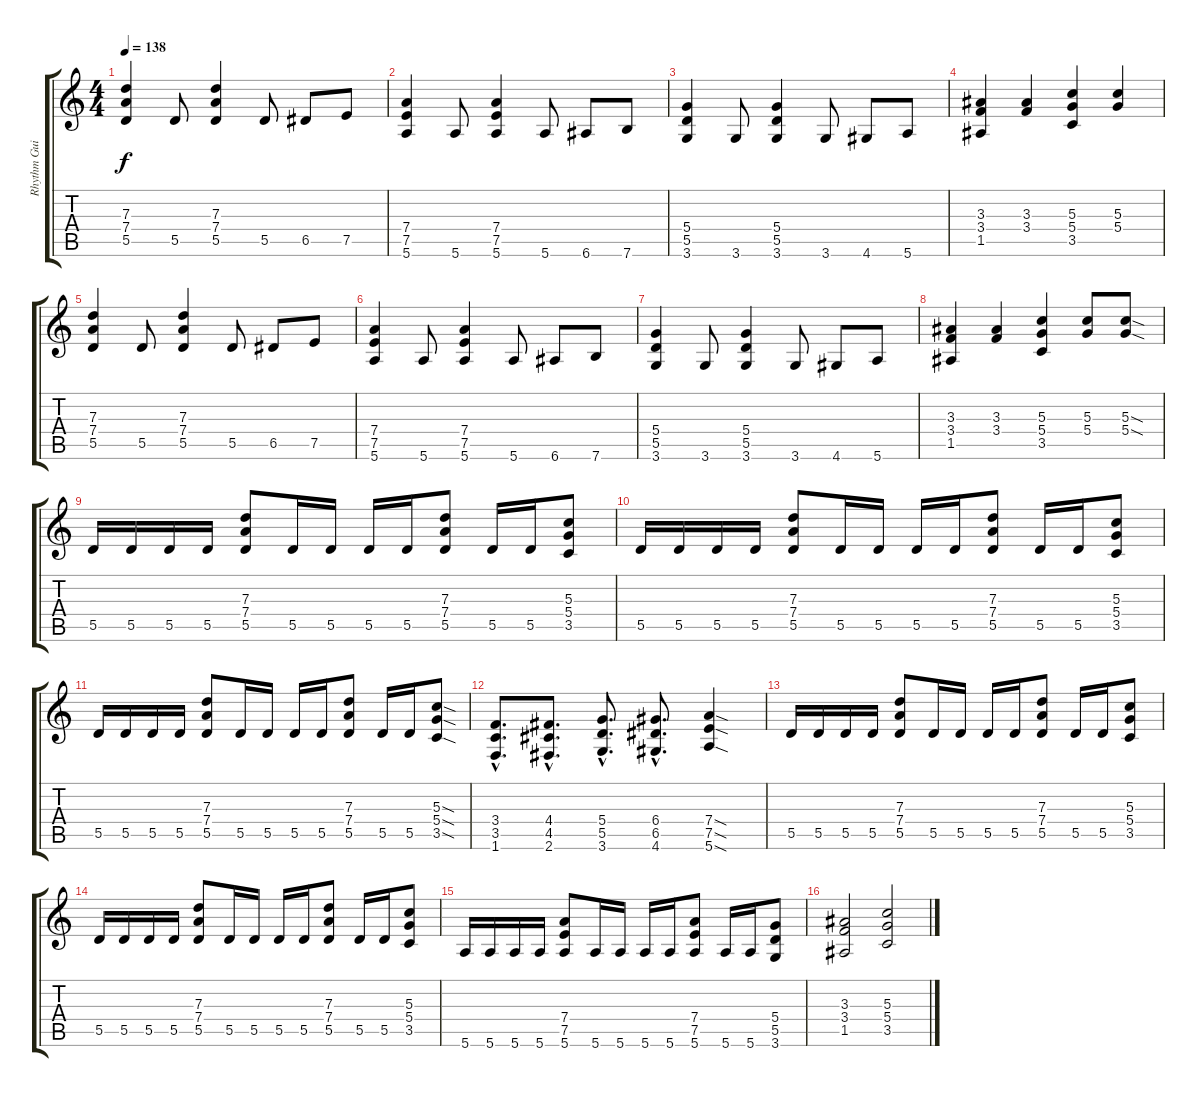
\track ("Rhythm Guitar" "Rhythm Gui") {instrument distortionguitar}
\staff {score tabs}
\tuning (E4 B3 G3 D3 A2 E2) {hide}
\ts (4 4)
\section ("" "")
\tempo 138
\clef g2
\ks c
(7.3 7.4 5.5).4{dy f instrument distortionguitar} 5.5.8 (7.3 7.4 5.5).4 5.5.8 6.5.8 7.5.8 |
(7.4 7.5 5.6).4 5.6.8 (7.4 7.5 5.6).4 5.6.8 6.6.8 7.6.8 |
(5.4 5.5 3.6).4 3.6.8 (5.4 5.5 3.6).4 3.6.8 4.6.8 5.6.8 |
(3.3 3.4 1.5).4 (3.3 3.4).4 (5.3 5.4 3.5).4 (5.3 5.4).4 |
(7.3 7.4 5.5).4 5.5.8 (7.3 7.4 5.5).4 5.5.8 6.5.8 7.5.8 |
(7.4 7.5 5.6).4 5.6.8 (7.4 7.5 5.6).4 5.6.8 6.6.8 7.6.8 |
(5.4 5.5 3.6).4 3.6.8 (5.4 5.5 3.6).4 3.6.8 4.6.8 5.6.8 |
(3.3 3.4 1.5).4 (3.3 3.4).4 (5.3 5.4 3.5).4 (5.3 5.4).8 (5.3{sod} 5.4{sod}).8 |
5.5.16 5.5.16 5.5.16 5.5.16 (7.3 7.4 5.5).8 5.5.16 5.5.16 5.5.16 5.5.16 (7.3 7.4 5.5).8 5.5.16 5.5.16 (5.3 5.4 3.5).8 |
5.5.16 5.5.16 5.5.16 5.5.16 (7.3 7.4 5.5).8 5.5.16 5.5.16 5.5.16 5.5.16 (7.3 7.4 5.5).8 5.5.16 5.5.16 (5.3 5.4 3.5).8 |
5.5.16 5.5.16 5.5.16 5.5.16 (7.3 7.4 5.5).8 5.5.16 5.5.16 5.5.16 5.5.16 (7.3 7.4 5.5).8 5.5.16 5.5.16 (5.3{sod} 5.4{sod} 3.5{sod}).8 |
(3.4{hac} 3.5{hac} 1.6{hac}).8{d} (4.4{hac} 4.5{hac} 2.6{hac}).8{d} (5.4{hac} 5.5{hac} 3.6{hac}).8{d} (6.4{hac} 6.5{hac} 4.6{hac}).8{d} (7.4{sod} 7.5{sod} 5.6{sod}).4 |
\section ("" "")
5.5.16 5.5.16 5.5.16 5.5.16 (7.3 7.4 5.5).8 5.5.16 5.5.16 5.5.16 5.5.16 (7.3 7.4 5.5).8 5.5.16 5.5.16 (5.3 5.4 3.5).8 |
5.5.16 5.5.16 5.5.16 5.5.16 (7.3 7.4 5.5).8 5.5.16 5.5.16 5.5.16 5.5.16 (7.3 7.4 5.5).8 5.5.16 5.5.16 (5.3 5.4 3.5).8 |
5.6.16 5.6.16 5.6.16 5.6.16 (7.4 7.5 5.6).8 5.6.16 5.6.16 5.6.16 5.6.16 (7.4 7.5 5.6).8 5.6.16 5.6.16 (5.4 5.5 3.6).8 |
(3.3 3.4 1.5).2 (5.3 5.4 3.5).2
